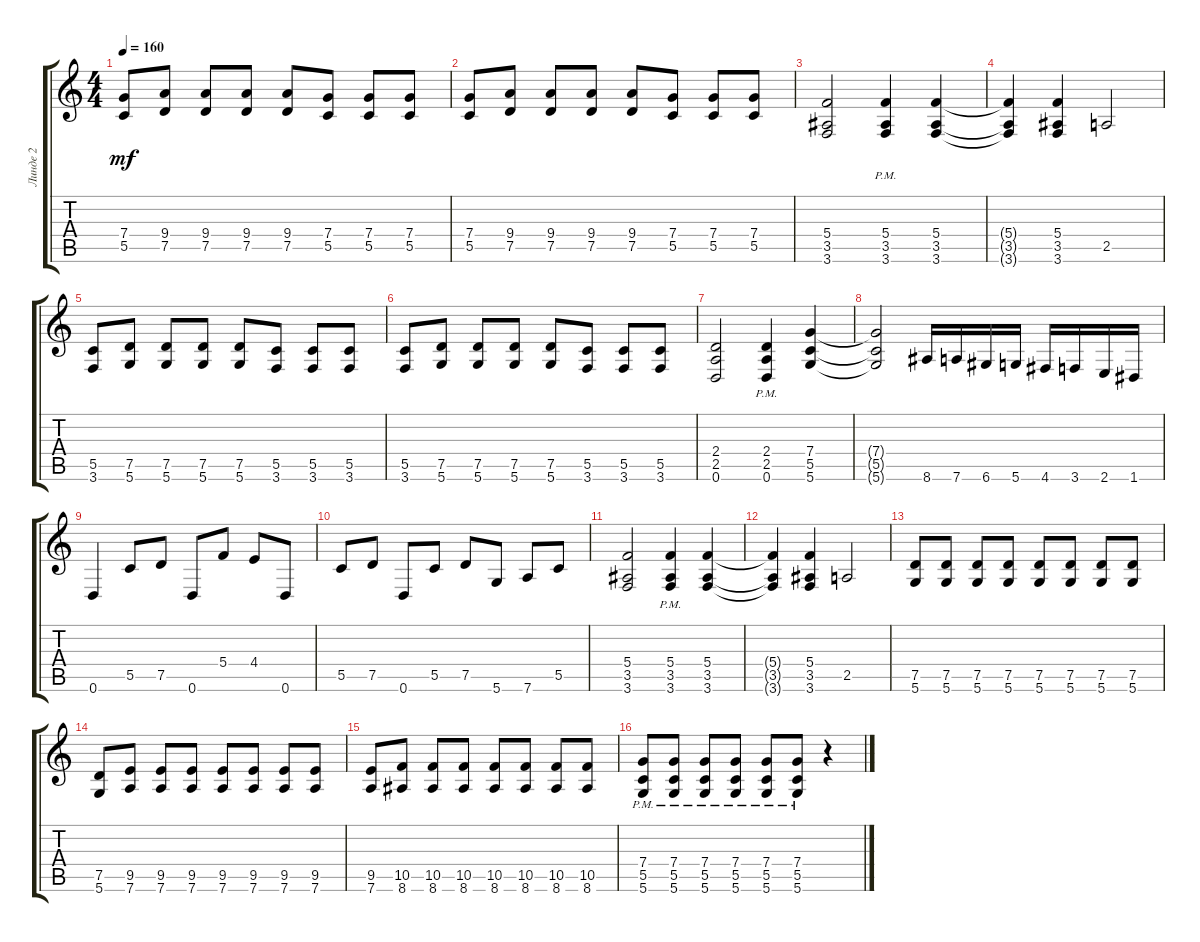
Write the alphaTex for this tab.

\track ("Линде 2" "Линде 2") {instrument distortionguitar}
\staff {score tabs}
\tuning (D4 A3 F3 C3 G2 D2) {hide}
\ts (4 4)
\tempo 160
\clef g2
\ks c
(7.4 5.5).8{dy mf} (9.4 7.5).8 (9.4 7.5).8 (9.4 7.5).8 (9.4 7.5).8 (7.4 5.5).8 (7.4 5.5).8 (7.4 5.5).8 |
(7.4 5.5).8 (9.4 7.5).8 (9.4 7.5).8 (9.4 7.5).8 (9.4 7.5).8 (7.4 5.5).8 (7.4 5.5).8 (7.4 5.5).8 |
(5.4 3.5 3.6).2 (5.4{pm} 3.5{pm} 3.6{pm}).4 (5.4 3.5 3.6).4 |
(5.4{t} 3.5{t} 3.6{t}).4 (5.4 3.5 3.6).4 2.5.2 |
(5.5 3.6).8 (7.5 5.6).8 (7.5 5.6).8 (7.5 5.6).8 (7.5 5.6).8 (5.5 3.6).8 (5.5 3.6).8 (5.5 3.6).8 |
(5.5 3.6).8 (7.5 5.6).8 (7.5 5.6).8 (7.5 5.6).8 (7.5 5.6).8 (5.5 3.6).8 (5.5 3.6).8 (5.5 3.6).8 |
(2.4 2.5 0.6).2 (2.4{pm} 2.5{pm} 0.6{pm}).4 (7.4 5.5 5.6).4 |
(7.4{t} 5.5{t} 5.6{t}).2 8.6.16{instrument guitarfretnoise} 7.6.16 6.6.16 5.6.16 4.6.16 3.6.16 2.6.16 1.6.16 |
0.6.4{instrument distortionguitar} 5.5.8 7.5.8 0.6.8 5.4.8 4.4.8 0.6.8 |
5.5.8 7.5.8 0.6.8 5.5.8 7.5.8 5.6.8 7.6.8 5.5.8 |
(5.4 3.5 3.6).2 (5.4{pm} 3.5{pm} 3.6{pm}).4 (5.4 3.5 3.6).4 |
(5.4{t} 3.5{t} 3.6{t}).4 (5.4 3.5 3.6).4 2.5.2 |
(7.5 5.6).8 (7.5 5.6).8 (7.5 5.6).8 (7.5 5.6).8 (7.5 5.6).8 (7.5 5.6).8 (7.5 5.6).8 (7.5 5.6).8 |
(7.5 5.6).8 (9.5 7.6).8 (9.5 7.6).8 (9.5 7.6).8 (9.5 7.6).8 (9.5 7.6).8 (9.5 7.6).8 (9.5 7.6).8 |
(9.5 7.6).8 (10.5 8.6).8 (10.5 8.6).8 (10.5 8.6).8 (10.5 8.6).8 (10.5 8.6).8 (10.5 8.6).8 (10.5 8.6).8 |
(7.4{pm} 5.5{pm} 5.6{pm}).8 (7.4{pm} 5.5{pm} 5.6{pm}).8 (7.4{pm} 5.5{pm} 5.6{pm}).8 (7.4{pm} 5.5{pm} 5.6{pm}).8 (7.4{pm} 5.5{pm} 5.6{pm}).8 (7.4{pm} 5.5{pm} 5.6{pm}).8 r.4
